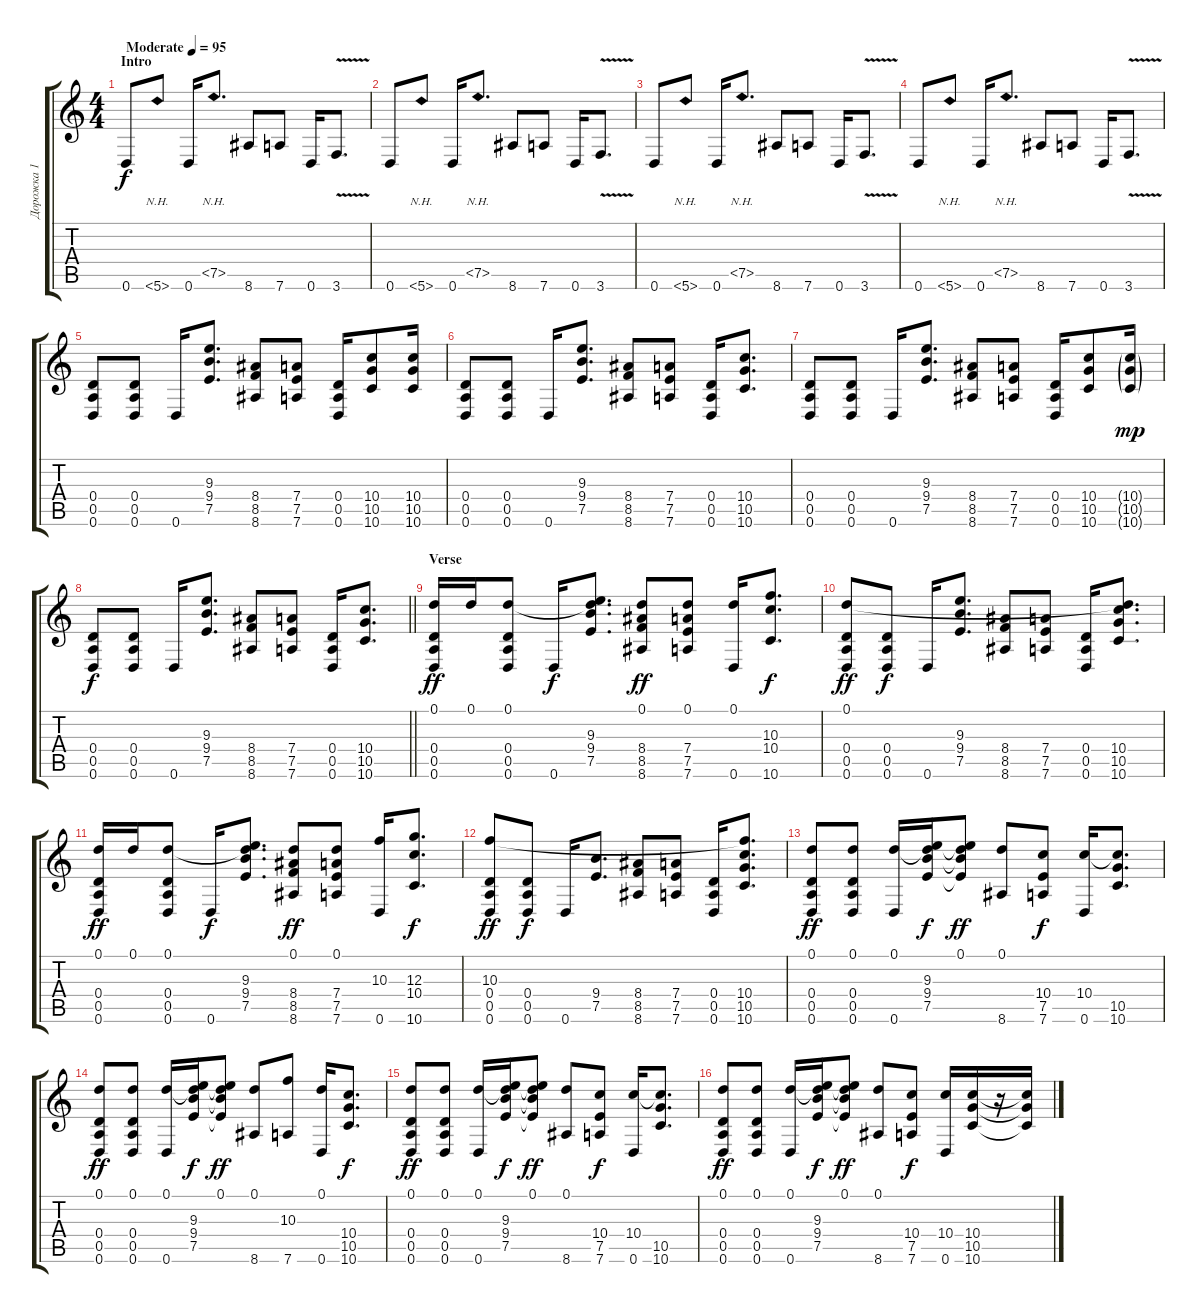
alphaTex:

\track ("Дорожка 1" "Дорожка 1") {instrument acousticguitarnylon}
\staff {score tabs}
\tuning (D4 B3 G3 D3 A2 D2) {hide}
\ts (4 4)
\section ("" "Intro")
\tempo (95 "Moderate")
\clef g2
\ks c
0.6.8{dy f instrument acousticguitarnylon} 5.6{nh}.8 0.6.16 7.5{nh}.8{d} 8.6.8 7.6.8 0.6.16 3.6{v}.8{d} |
0.6.8 5.6{nh}.8 0.6.16 7.5{nh}.8{d} 8.6.8 7.6.8 0.6.16 3.6{v}.8{d} |
0.6.8 5.6{nh}.8 0.6.16 7.5{nh}.8{d} 8.6.8 7.6.8 0.6.16 3.6{v}.8{d} |
0.6.8 5.6{nh}.8 0.6.16 7.5{nh}.8{d} 8.6.8 7.6.8 0.6.16 3.6{v}.8{d} |
(0.4 0.5 0.6).8 (0.4 0.5 0.6).8 0.6.16 (9.3 9.4 7.5).8{d} (8.4 8.5 8.6).8 (7.4 7.5 7.6).8 (0.4 0.5 0.6).16 (10.4 10.5 10.6).8 (10.4 10.5 10.6).16 |
(0.4 0.5 0.6).8 (0.4 0.5 0.6).8 0.6.16 (9.3 9.4 7.5).8{d} (8.4 8.5 8.6).8 (7.4 7.5 7.6).8 (0.4 0.5 0.6).16 (10.4 10.5 10.6).8{d} |
(0.4 0.5 0.6).8 (0.4 0.5 0.6).8 0.6.16 (9.3 9.4 7.5).8{d} (8.4 8.5 8.6).8 (7.4 7.5 7.6).8 (0.4 0.5 0.6).16 (10.4 10.5 10.6).8 (10.4{g} 10.5{g} 10.6{g}).16{dy mp} |
\barLineRight lightlight
(0.4 0.5 0.6).8{dy f} (0.4 0.5 0.6).8 0.6.16 (9.3 9.4 7.5).8{d} (8.4 8.5 8.6).8 (7.4 7.5 7.6).8 (0.4 0.5 0.6).16 (10.4 10.5 10.6).8{d} |
\section ("" "Verse")
(0.1 0.4 0.5 0.6).16{dy ff} 0.1.16 (0.1 0.4 0.5 0.6).8 0.6.16{dy f} (0.1{t} 9.3 9.4 7.5).8{d} (0.1 8.4 8.5 8.6).8{dy ff} (0.1 7.4 7.5 7.6).8 (0.1 0.6).16 (10.3 10.4 10.6).8{d dy f} |
(0.1 0.4 0.5 0.6).8{dy ff} (0.4 0.5 0.6).8{dy f} 0.6.16 (9.3 9.4 7.5).8{d} (8.4 8.5 8.6).8 (7.4 7.5 7.6).8 (0.4 0.5 0.6).16 (0.1{t} 10.4 10.5 10.6).8{d} |
(0.1 0.4 0.5 0.6).16{dy ff} 0.1.16 (0.1 0.4 0.5 0.6).8 0.6.16{dy f} (0.1{t} 9.3 9.4 7.5).8{d} (0.1 8.4 8.5 8.6).8{dy ff} (0.1 7.4 7.5 7.6).8 (10.3 0.6).16 (12.3 10.4 10.6).8{d dy f} |
(10.3 0.4 0.5 0.6).8{dy ff} (0.4 0.5 0.6).8{dy f} 0.6.16 (9.4 7.5).8{d} (8.4 8.5 8.6).8 (7.4 7.5 7.6).8 (0.4 0.5 0.6).16 (10.3{t} 10.4 10.5 10.6).8{d} |
(0.1 0.4 0.5 0.6).8{dy ff} (0.1 0.4 0.5 0.6).8 (0.1 0.6).16 (0.1{t} 9.3 9.4 7.5).16{dy f} (0.1 9.3{t} 9.4{t} 7.5{t}).8{dy ff} (0.1 8.6).8 (10.4 7.5 7.6).8{dy f} (10.4 0.6).16 (10.4{t} 10.5 10.6).8{d} |
(0.1 0.4 0.5 0.6).8{dy ff} (0.1 0.4 0.5 0.6).8 (0.1 0.6).16 (0.1{t} 9.3 9.4 7.5).16{dy f} (0.1 9.3{t} 9.4{t} 7.5{t}).8{dy ff} (0.1 8.6).8 (10.3 7.6).8 (0.1 0.6).16 (10.4 10.5 10.6).8{d dy f} |
(0.1 0.4 0.5 0.6).8{dy ff} (0.1 0.4 0.5 0.6).8 (0.1 0.6).16 (0.1{t} 9.3 9.4 7.5).16{dy f} (0.1 9.3{t} 9.4{t} 7.5{t}).8{dy ff} (0.1 8.6).8 (10.4 7.5 7.6).8{dy f} (10.4 0.6).16 (10.4{t} 10.5 10.6).8{d} |
(0.1 0.4 0.5 0.6).8{dy ff} (0.1 0.4 0.5 0.6).8 (0.1 0.6).16 (0.1{t} 9.3 9.4 7.5).16{dy f} (0.1 9.3{t} 9.4{t} 7.5{t}).8{dy ff} (0.1 8.6).8 (10.4 7.5 7.6).8{dy f} (10.4 0.6).16 (10.4 10.5 10.6).16 r.16 (10.4{t} 10.5{t} 10.6{t}).16
